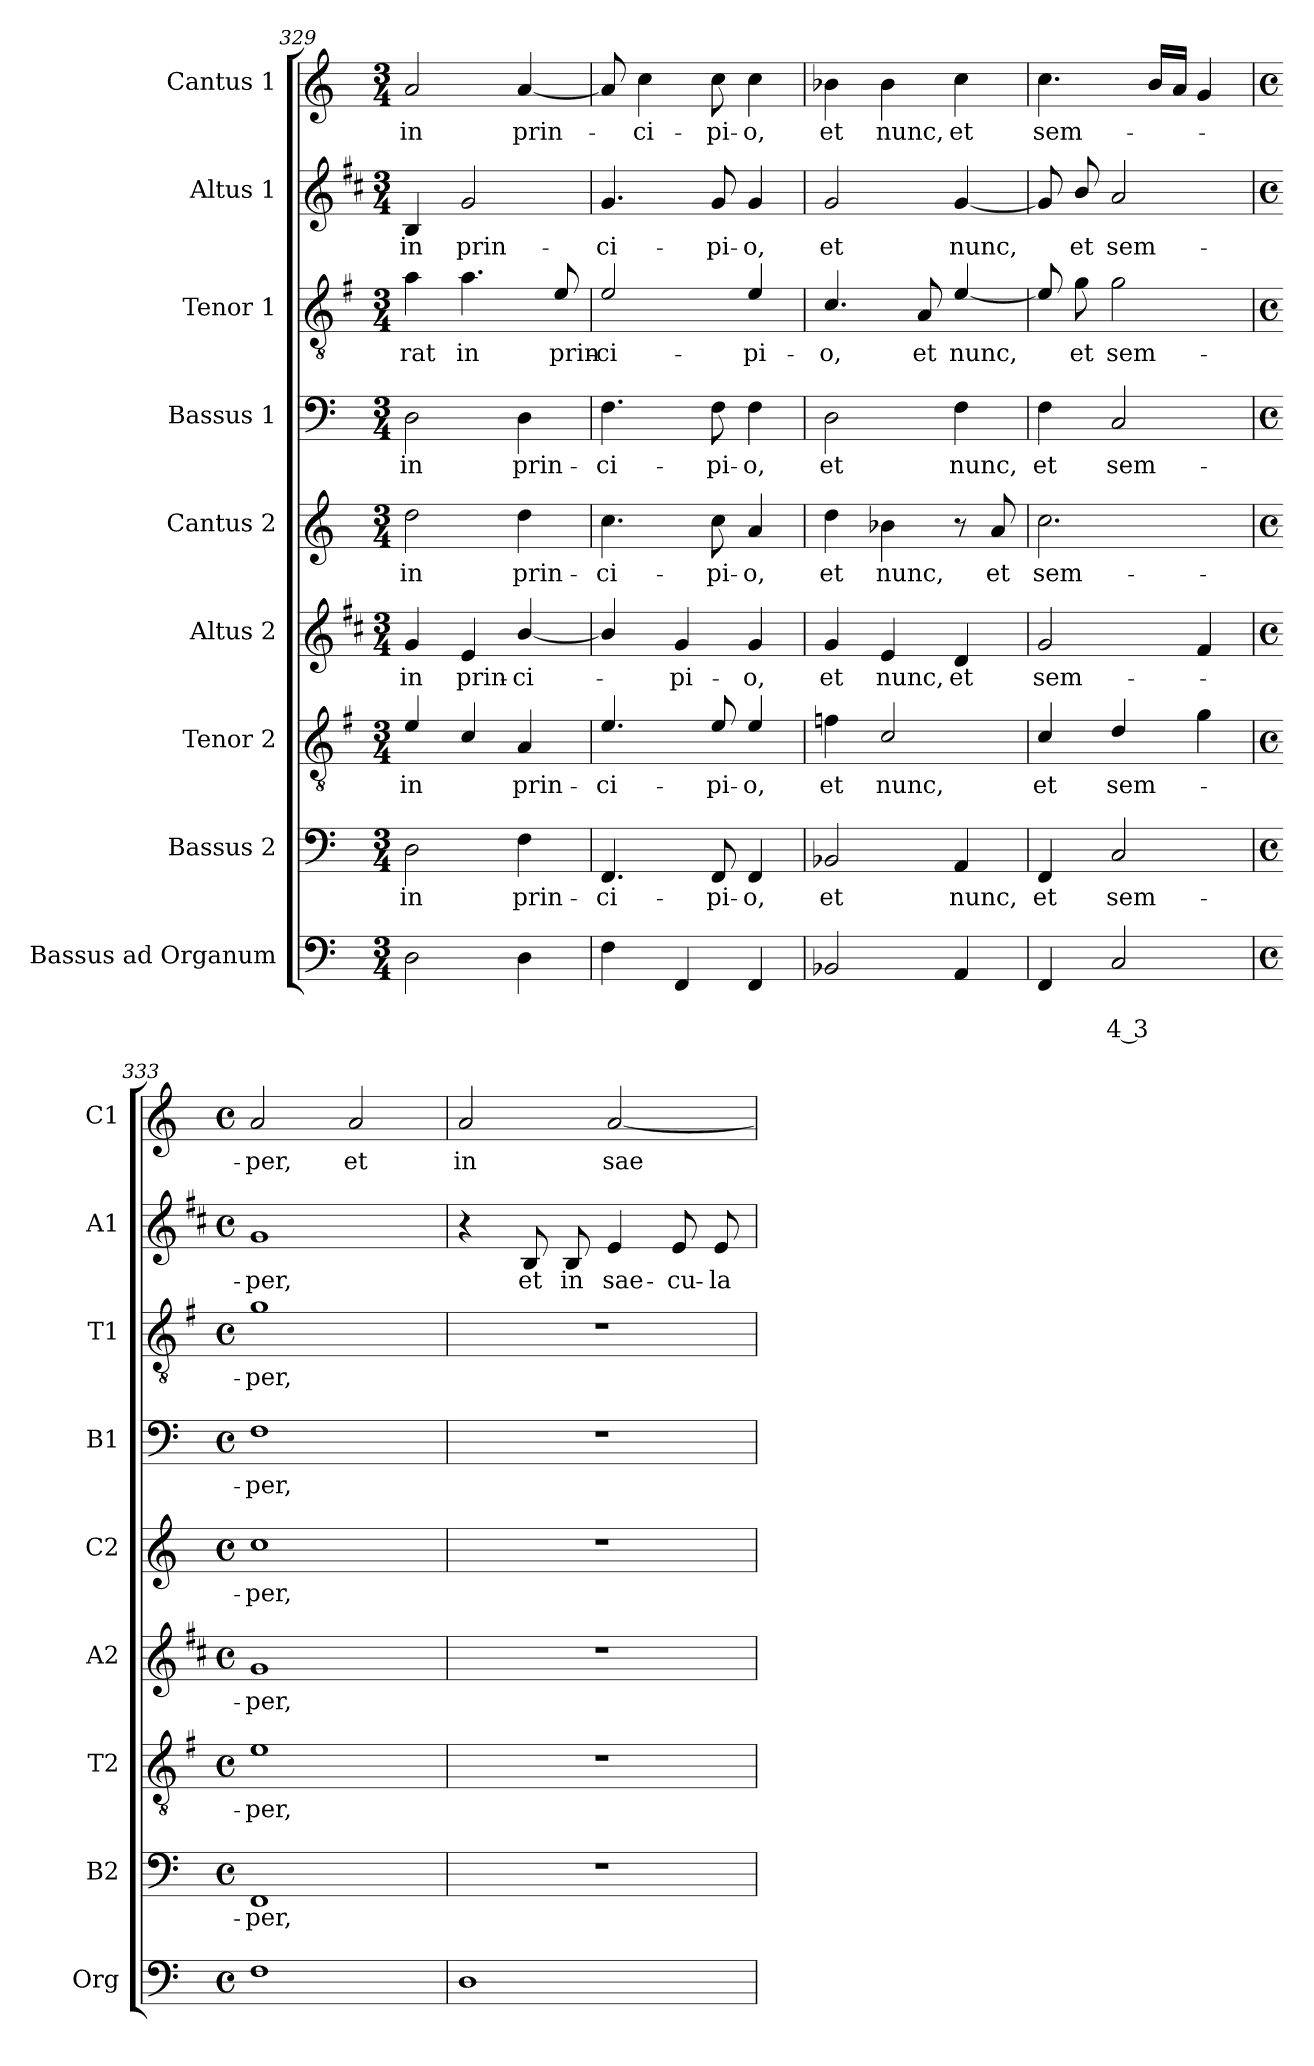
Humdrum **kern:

**kern	**text	**text	**kern	**text	**kern	**text	**kern	**text	**kern	**text	**kern	**text	**kern	**text	**kern	**text	**kern	**text
*part9	*part9	*part9	*part8	*part8	*part7	*part7	*part6	*part6	*part5	*part5	*part4	*part4	*part3	*part3	*part2	*part2	*part1	*part1
*staff9	*staff9	*staff9	*staff8	*staff8	*staff7	*staff7	*staff6	*staff6	*staff5	*staff5	*staff4	*staff4	*staff3	*staff3	*staff2	*staff2	*staff1	*staff1
*I"Bassus ad Organum	*	*	*I"Bassus 2	*	*I"Tenor 2	*	*I"Altus 2	*	*I"Cantus 2	*	*I"Bassus 1	*	*I"Tenor 1	*	*I"Altus 1	*	*I"Cantus 1	*
*I'Org	*	*	*I'B2	*	*I'T2	*	*I'A2	*	*I'C2	*	*I'B1	*	*I'T1	*	*I'A1	*	*I'C1	*
*clefF4	*	*	*clefF4	*	*clefGv2	*	*clefG2	*	*clefG2	*	*clefF4	*	*clefGv2	*	*clefG2	*	*clefG2	*
*	*	*	*	*	*ITrd4c7	*	*ITrd1c2	*	*	*	*	*	*ITrd4c7	*	*ITrd1c2	*	*	*
*k[]	*	*	*k[]	*	*k[]	*	*k[]	*	*k[]	*	*k[]	*	*k[]	*	*k[]	*	*k[]	*
*C:	*	*	*C:	*	*C:	*	*C:	*	*C:	*	*C:	*	*C:	*	*C:	*	*C:	*
*M3/4	*	*	*M3/4	*	*M3/4	*	*M3/4	*	*M3/4	*	*M3/4	*	*M3/4	*	*M3/4	*	*M3/4	*
=329	=329	=329	=329	=329	=329	=329	=329	=329	=329	=329	=329	=329	=329	=329	=329	=329	=329	=329
!	!	!	!	!LO:LY:b	!	!LO:LY:b	!	!LO:LY:b	!	!LO:LY:b	!	!LO:LY:b	!	!LO:LY:b	!	!LO:LY:b	!	!LO:LY:b
2D\	.	.	2D\	in	4A/	in	4f/	in	2dd\	in	2D\	in	4d\	-rat	4A/	in	2a/	in
!	!	!	!	!	!	!	!	!LO:LY:b	!	!	!	!	!	!LO:LY:b	!	!LO:LY:b	!	!
.	.	.	.	.	4F/	.	4d/	prin-	.	.	.	.	4.d\	in	2f/	prin-	.	.
!	!	!	!	!LO:LY:b	!	!LO:LY:b	!	!LO:LY:b	!	!LO:LY:b	!	!LO:LY:b	!	!	!	!	!	!LO:LY:b
4D\	.	.	4F\	prin-	4D/	prin-	[4a/	-ci-	4dd\	prin-	4D\	prin-	.	.	.	.	[4a/	prin-
!	!	!	!	!	!	!	!	!	!	!	!	!	!	!LO:LY:b	!	!	!	!
.	.	.	.	.	.	.	.	.	.	.	.	.	8A/	prin-	.	.	.	.
=330	=330	=330	=330	=330	=330	=330	=330	=330	=330	=330	=330	=330	=330	=330	=330	=330	=330	=330
!	!	!	!	!LO:LY:b	!	!LO:LY:b	!	!	!	!LO:LY:b	!	!LO:LY:b	!	!LO:LY:b	!	!LO:LY:b	!	!
4F\	.	.	4.FF/	-ci-	4.A/	-ci-	4a/]	.	4.cc\	-ci-	4.F\	-ci-	2A/	-ci-	4.f/	-ci-	8a/]	.
!	!	!	!	!	!	!	!	!	!	!	!	!	!	!	!	!	!	!LO:LY:b
.	.	.	.	.	.	.	.	.	.	.	.	.	.	.	.	.	4cc\	-ci-
!	!	!	!	!	!	!	!	!LO:LY:b	!	!	!	!	!	!	!	!	!	!
4FF/	.	.	.	.	.	.	4f/	-pi-	.	.	.	.	.	.	.	.	.	.
!	!	!	!	!LO:LY:b	!	!LO:LY:b	!	!	!	!LO:LY:b	!	!LO:LY:b	!	!	!	!LO:LY:b	!	!LO:LY:b
.	.	.	8FF/	-pi-	8A/	-pi-	.	.	8cc\	-pi-	8F\	-pi-	.	.	8f/	-pi-	8cc\	-pi-
!	!	!	!	!LO:LY:b	!	!LO:LY:b	!	!LO:LY:b	!	!LO:LY:b	!	!LO:LY:b	!	!LO:LY:b	!	!LO:LY:b	!	!LO:LY:b
4FF/	.	.	4FF/	-o,	4A/	-o,	4f/	-o,	4a/	-o,	4F\	-o,	4A/	-pi-	4f/	-o,	4cc\	-o,
=331	=331	=331	=331	=331	=331	=331	=331	=331	=331	=331	=331	=331	=331	=331	=331	=331	=331	=331
!	!	!	!	!LO:LY:b	!	!LO:LY:b	!	!LO:LY:b	!	!LO:LY:b	!	!LO:LY:b	!	!LO:LY:b	!	!LO:LY:b	!	!LO:LY:b
2BB-X/	.	.	2BB-X/	et	4B-X\	et	4f/	et	4dd\	et	2D\	et	4.F/	-o,	2f/	et	4b-X\	et
!	!	!	!	!	!	!LO:LY:b	!	!LO:LY:b	!	!LO:LY:b	!	!	!	!	!	!	!	!LO:LY:b
.	.	.	.	.	2F/	nunc,	4d/	nunc,	4b-X\	nunc,	.	.	.	.	.	.	4b-\	nunc,
!	!	!	!	!	!	!	!	!	!	!	!	!	!	!LO:LY:b	!	!	!	!
.	.	.	.	.	.	.	.	.	.	.	.	.	8D/	et	.	.	.	.
!	!	!	!	!LO:LY:b	!	!	!	!LO:LY:b	!	!	!	!LO:LY:b	!	!LO:LY:b	!	!LO:LY:b	!	!LO:LY:b
4AA/	.	.	4AA/	nunc,	.	.	4c/	et	8r	.	4F\	nunc,	[4A/	nunc,	[4f/	nunc,	4cc\	et
!	!	!	!	!	!	!	!	!	!	!LO:LY:b	!	!	!	!	!	!	!	!
.	.	.	.	.	.	.	.	.	8a/	et	.	.	.	.	.	.	.	.
=332	=332	=332	=332	=332	=332	=332	=332	=332	=332	=332	=332	=332	=332	=332	=332	=332	=332	=332
!	!	!	!	!LO:LY:b	!	!LO:LY:b	!	!LO:LY:b	!	!LO:LY:b	!	!LO:LY:b	!	!	!	!	!	!LO:LY:b
4FF/	.	.	4FF/	et	4F/	et	2f/	sem-	2.cc\	sem-	4F\	et	8A/]	.	8f/]	.	4.cc\	sem-
!	!	!	!	!	!	!	!	!	!	!	!	!	!	!LO:LY:b	!	!LO:LY:b	!	!
.	.	.	.	.	.	.	.	.	.	.	.	.	8c\	et	8a/	et	.	.
!	!	!LO:LY:b	!	!LO:LY:b	!	!LO:LY:b	!	!	!	!	!	!LO:LY:b	!	!LO:LY:b	!	!LO:LY:b	!	!
2C/	.	4 3	2C/	sem-	4G/	sem-	.	.	.	.	2C/	sem-	2c\	sem-	2g/	sem-	.	.
.	.	.	.	.	.	.	.	.	.	.	.	.	.	.	.	.	16b/LL	.
.	.	.	.	.	.	.	.	.	.	.	.	.	.	.	.	.	16a/JJ	.
.	.	.	.	.	4c\	.	4e/	.	.	.	.	.	.	.	.	.	4g/	.
=333	=333	=333	=333	=333	=333	=333	=333	=333	=333	=333	=333	=333	=333	=333	=333	=333	=333	=333
*M4/4	*	*	*M4/4	*	*M4/4	*	*M4/4	*	*M4/4	*	*M4/4	*	*M4/4	*	*M4/4	*	*M4/4	*
*met(c)	*	*	*met(c)	*	*met(c)	*	*met(c)	*	*met(c)	*	*met(c)	*	*met(c)	*	*met(c)	*	*met(c)	*
!	!	!	!	!LO:LY:b	!	!LO:LY:b	!	!LO:LY:b	!	!LO:LY:b	!	!LO:LY:b	!	!LO:LY:b	!	!LO:LY:b	!	!LO:LY:b
1F	.	.	1FF	-per,	1A	-per,	1f	-per,	1cc	-per,	1F	-per,	1c	-per,	1f	-per,	2a/	-per,
!	!	!	!	!	!	!	!	!	!	!	!	!	!	!	!	!	!	!LO:LY:b
.	.	.	.	.	.	.	.	.	.	.	.	.	.	.	.	.	2a/	et
=334	=334	=334	=334	=334	=334	=334	=334	=334	=334	=334	=334	=334	=334	=334	=334	=334	=334	=334
!	!	!	!	!	!	!	!	!	!	!	!	!	!	!	!	!	!	!LO:LY:b
1D	.	.	1r	.	1r	.	1r	.	1r	.	1r	.	1r	.	4r	.	2a/	in
!	!	!	!	!	!	!	!	!	!	!	!	!	!	!	!	!LO:LY:b	!	!
.	.	.	.	.	.	.	.	.	.	.	.	.	.	.	8A/	et	.	.
!	!	!	!	!	!	!	!	!	!	!	!	!	!	!	!	!LO:LY:b	!	!
.	.	.	.	.	.	.	.	.	.	.	.	.	.	.	8A/	in	.	.
!	!	!	!	!	!	!	!	!	!	!	!	!	!	!	!	!LO:LY:b	!	!LO:LY:b
.	.	.	.	.	.	.	.	.	.	.	.	.	.	.	4d/	sae-	[2a/	sae-
!	!	!	!	!	!	!	!	!	!	!	!	!	!	!	!	!LO:LY:b	!	!
.	.	.	.	.	.	.	.	.	.	.	.	.	.	.	8d/	-cu-	.	.
!	!	!	!	!	!	!	!	!	!	!	!	!	!	!	!	!LO:LY:b	!	!
.	.	.	.	.	.	.	.	.	.	.	.	.	.	.	8d/	-la	.	.
=	=	=	=	=	=	=	=	=	=	=	=	=	=	=	=	=	=	=
*-	*-	*-	*-	*-	*-	*-	*-	*-	*-	*-	*-	*-	*-	*-	*-	*-	*-	*-
